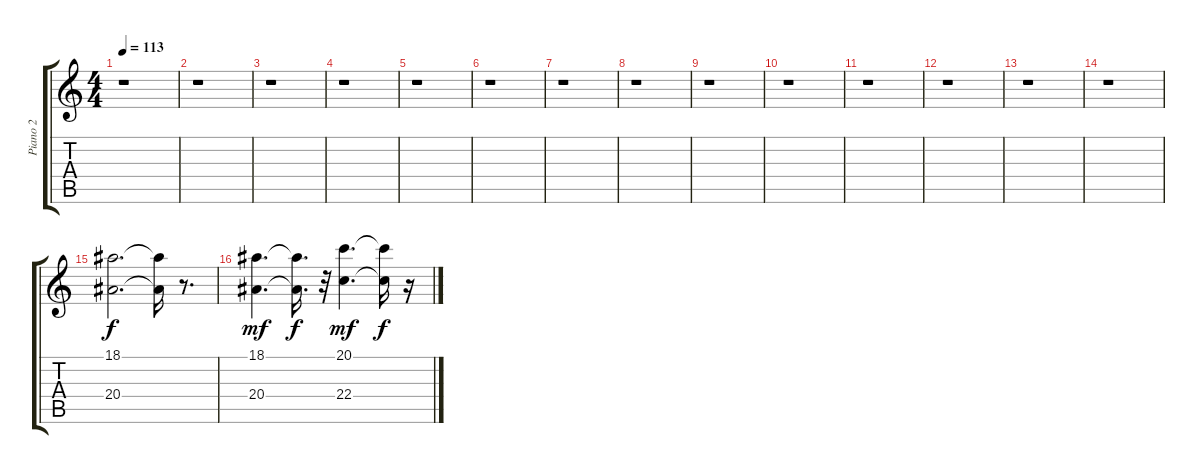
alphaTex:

\track ("Piano 2" "Piano 2") {instrument brightacousticpiano}
\staff {score tabs}
\tuning (E4 B3 G3 D3 A2 E2) {hide}
\ts (4 4)
\tempo 113
\clef g2
\ks c
r.1{dy mf} |
r.1 |
r.1 |
r.1 |
r.1 |
r.1 |
r.1 |
r.1 |
r.1 |
r.1 |
r.1 |
r.1 |
r.1 |
r.1 |
(18.1 20.4).2{d dy f} (18.1{t} 20.4{t}).16 r.8{d} |
(18.1 20.4).4{d dy mf} (18.1{t} 20.4{t}).16{d dy f} r.32 (20.1 22.4).4{d dy mf} (20.1{t} 22.4{t}).16{dy f} r.16
